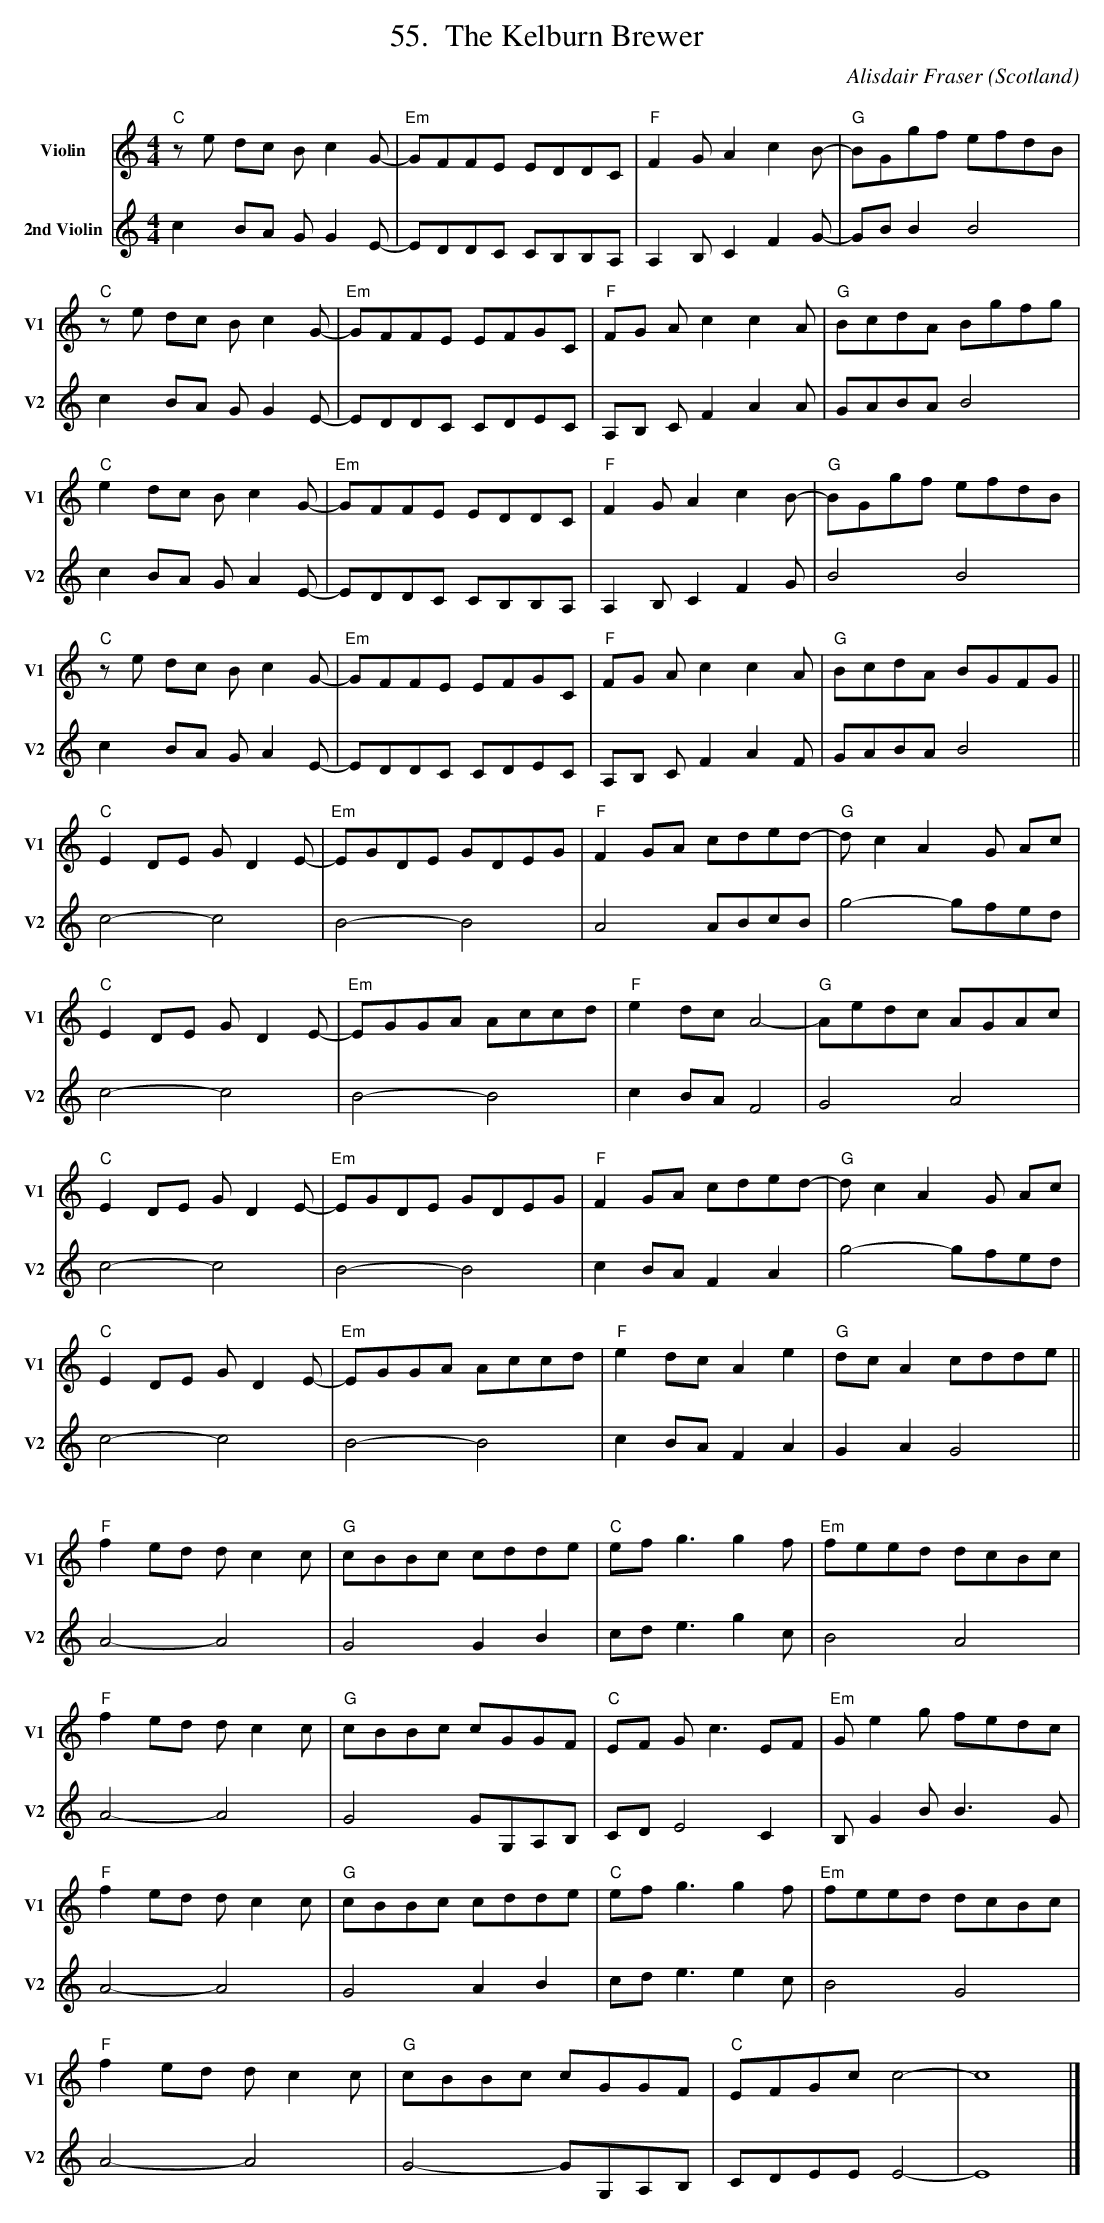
X:1
T:Kelburn Brewer, The
C:Alisdair Fraser
O:Scotland
Q:120
M:4/4
L:1/8
%%score 1 | 2
K:C
V:1 name=Violin sname=V1
"C"ze dc Bc2G-|"Em"GFFE EDDC|"F"F2GA2c2B-|"G"BGgf efdB|
"C"ze dc Bc2G-|"Em"GFFE EFGC|"F"FG Ac2c2A|"G"BcdA Bgfg|
"C"e2dc Bc2G-|"Em"GFFE EDDC|"F"F2GA2c2B-|"G"BGgf efdB|
"C"ze dc Bc2G-|"Em"GFFE EFGC|"F"FG Ac2c2A|"G"BcdA BGFG||
"C"E2DE GD2E-|"Em"EGDE GDEG|"F"F2GA cded-|"G"dc2A2G Ac|
"C"E2DE GD2E-|"Em"EGGA Accd|"F"e2dcA4-|"G"Aedc AGAc|
"C"E2DE GD2E-|"Em"EGDE GDEG|"F"F2GA cded-|"G"dc2A2G Ac|
"C"E2DE GD2E-|"Em"EGGA Accd|"F"e2dcA2e2|"G"dcA2cdde||
"F"f2ed dc2c|"G"cBBc cdde|"C"efg3g2f|"Em"feed dcBc|
"F"f2ed dc2c|"G"cBBc cGGF|"C"EF Gc3EF|"Em"Ge2g fedc|
"F"f2ed dc2c|"G"cBBc cdde|"C"efg3g2f|"Em"feed dcBc|
"F"f2ed dc2c|"G"cBBc cGGF|"C"EFGc c4-|c8|]
V:2 name="2nd Violin" sname=V2
c2BA GG2E-|EDDC CB,B,A,|A,2B,C2F2G-|GBB2B4|
c2BA GG2E-|EDDC CDEC|A,B, CF2A2A|GABAB4|
c2BA GA2E-|EDDC CB,B,A,|A,2B,C2F2G|B4B4|
c2BA GA2E-|EDDC CDEC|A,B, C F2A2F|GABA B4||
c4-c4|B4-B4|A4ABcB|g4-gfed|
c4-c4|B4-B4|c2BAF4|G4A4|
c4-c4|B4-B4|c2BAF2A2|g4-gfed|
c4-c4|B4-B4|c2BAF2A2|G2A2G4||
A4-A4|G4 G2B2|cde3g2c|B4A4|
A4-A4|G4GG,A,B,|CDE4C2|B,G2B B3G|
A4-A4|G4A2B2|cde3e2c|B4G4|
A4-A4|G4-GG,A,B,|CDEE E4-|E8|]
V:V clef=alto middle=C name=Viola sname=Vla Octave=-1
C4E4|G4E4|D2EF2-F2G-|G2D2CDB,G,|
C4E4|G4E4|C3F2 F2G-|G2D2B,B,A,B,|
C4E4|G4E4|D2EF2-F2G-|G2D2CDB,G,|
C4E4|G4E4|C3F2 F2G-|G2D2B,B,A,B,||
C4E4|G4E4|D2EF2-F2G-|G2D2CDB,G,|
C4E4|G4E4|C3F2 F2G-|G2D2B,B,A,B,|
C4E4|G4E4|D2EF2-F2G-|G2D2CDB,G,|
C4E4|G4E4|C3F2 F2G-|G2D2B,B,A,B,||
C4F4|G2D2EFFG|C4G4|E4B,4|
C4F4|G2D2EFFG|C4G4|E4B,4|
C4F4|G2D2EFFG|C4G4|E4B,4|
C4F4|G2D2EFFG|C4G4|E8|]
V:C clef=bass middle=D name=Cello sname=C Octave=-1
C4E4|G4E4|D2EF2-F2G-|G2D2CDB,G,|
C4E4|G4E4|C3F2 F2G-|G2D2B,B,A,B,|
C4E4|G4E4|D2EF2-F2G-|G2D2CDB,G,|
C4E4|G4E4|C3F2 F2G-|G2D2B,B,A,B,||
C4E4|G4E4|D2EF2-F2G-|G2D2CDB,G,|
C4E4|G4E4|C3F2 F2G-|G2D2B,B,A,B,|
C4E4|G4E4|D2EF2-F2G-|G2D2CDB,G,|
C4E4|G4E4|C3F2 F2G-|G2D2B,B,A,B,||
C4F4|G2D2EFFG|C4G4|E4B,4|
C4F4|G2D2EFFG|C4G4|E4B,4|
C4F4|G2D2EFFG|C4G4|E4B,4|
C4F4|G2D2EFFG|C4G4|E8|]
